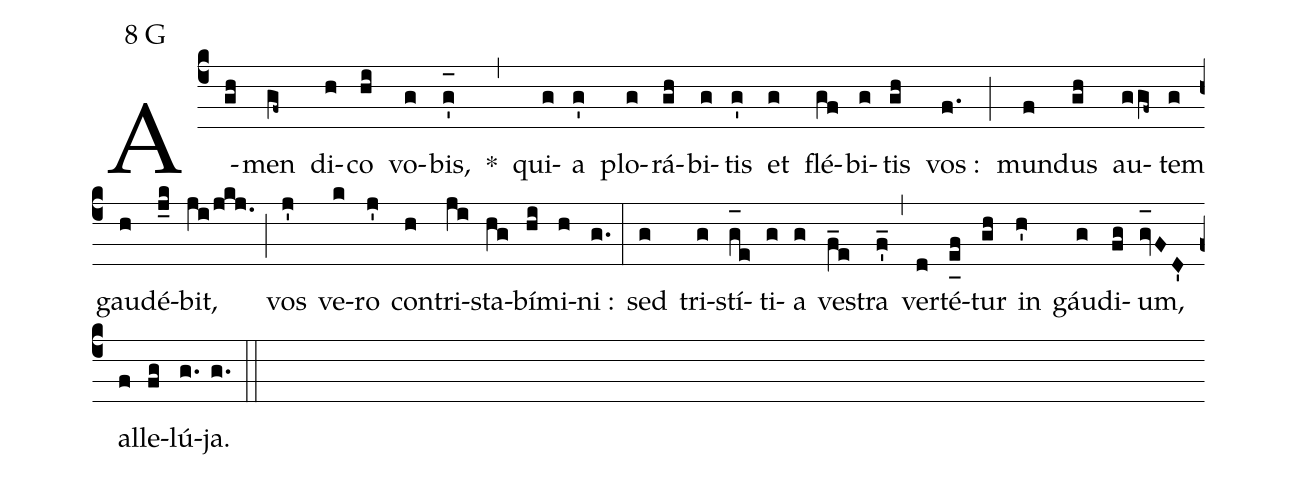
mode:8 G;
%%
(c4) A(gh)men(gf~) di(h)co(hi) vo(g)bis,(g'_[oh:h]) *(,) qui(g)a(g') plo(g)rá(gh)bi(g)tis(g') et(g) flé(gf)bi(g)tis(gh) vos :(f.) (;) mun(f)dus(gh) au(ggf~)tem(g) gau(h)dé(j_k)bit,(ji/jkj.) (;) vos(j') ve(k)ro(j') con(h)tri(ji)sta(hg)bí(hi)mi(h)ni :(g.) (:) sed(g) tri(g)stí(g_[oh:h]e)ti(g)a(g) ve(f_e)stra(f'_) (,) ver(d)té(e_[uh:l]f)tur(gh) in(h') gáu(g)di(fg)um,(gv_[oh:h]FD') al(f)le(fg)lú(g.)ja.(g.) (::)
